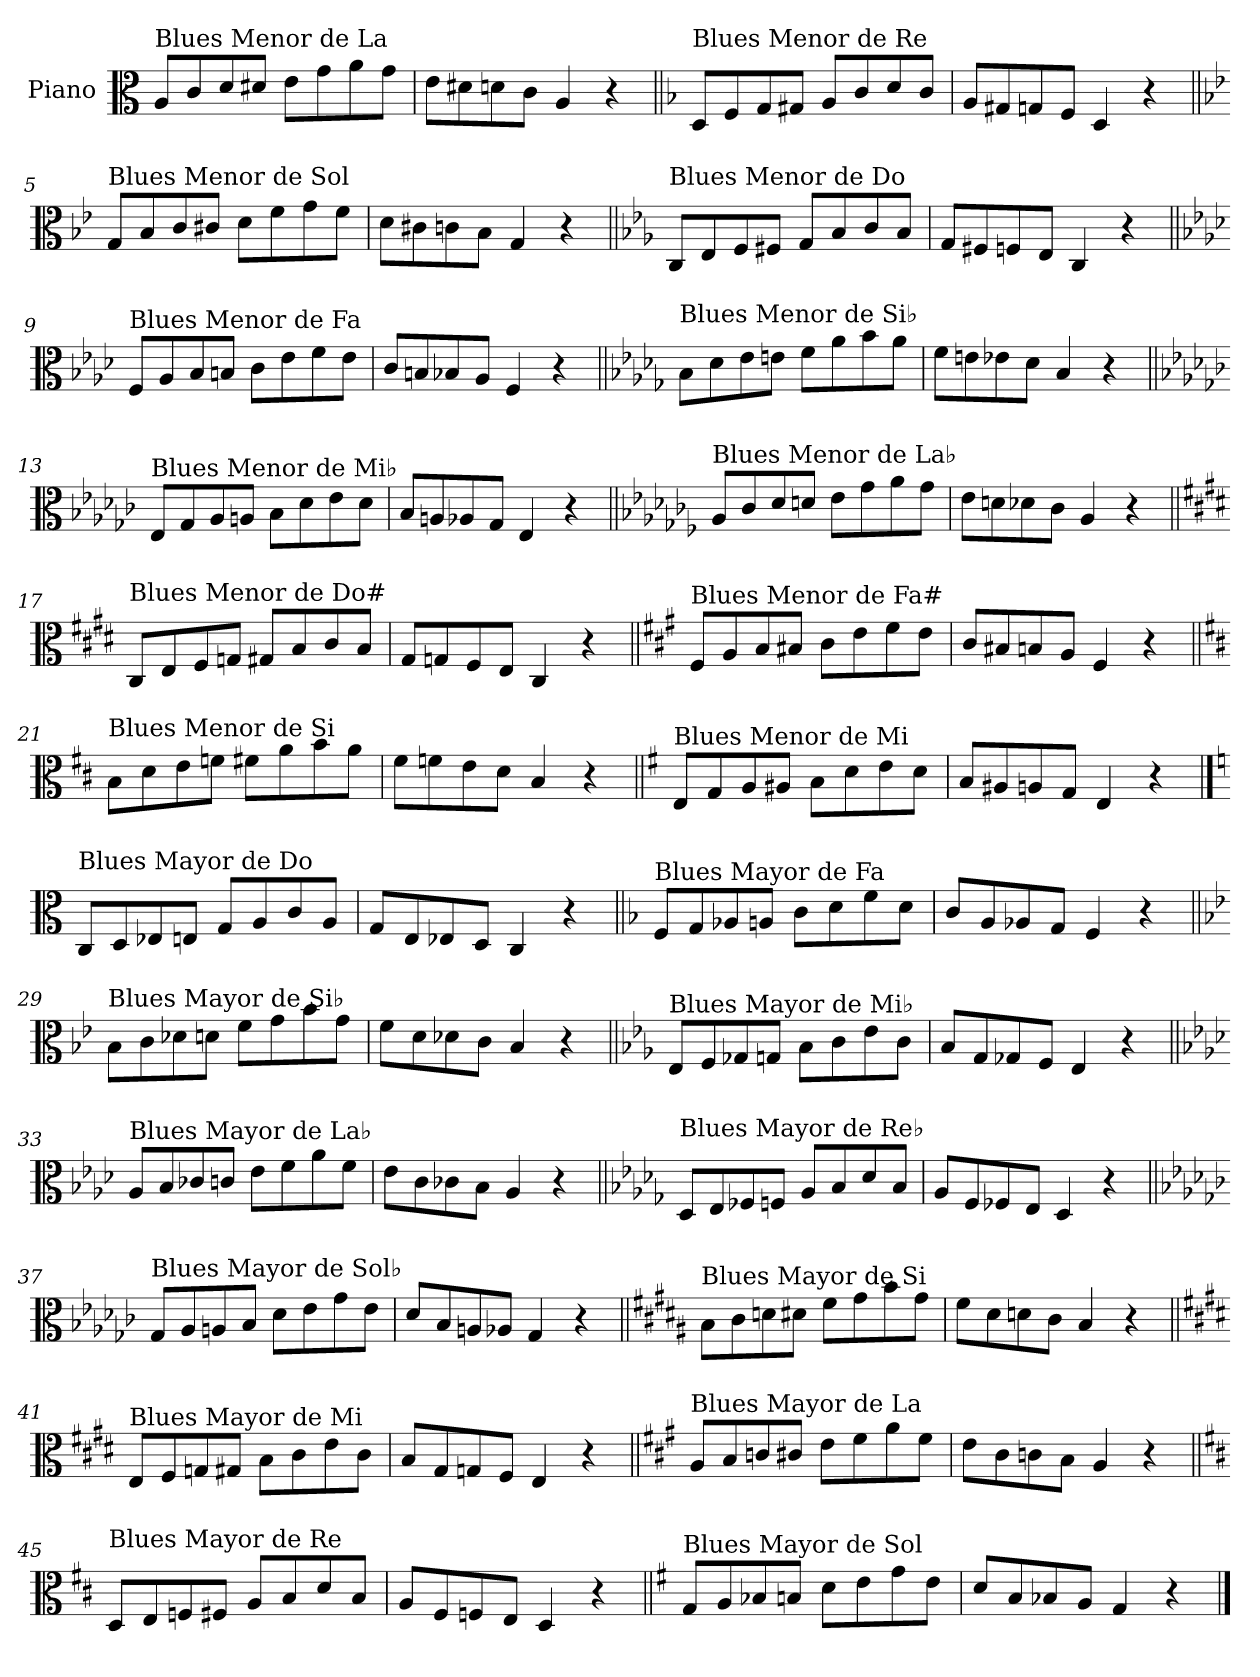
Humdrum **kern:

**kern
*part1
*staff1
*I"Piano
*I'Pno.
*clefC3
*k[]
=1
!LO:TX:a:t=Blues Menor de La
8A/L
8c/
8d/
8d#X/J
8e\L
8g\
8a\
8g\J
=2
8e\L
8d#X\
8dn\
8c\J
4A/
4r
=3||
*k[b-]
!LO:TX:a:t=Blues Menor de Re
8D/L
8F/
8G/
8G#X/J
8A/L
8c/
8d/
8c/J
=4
8A/L
8G#X/
8Gn/
8F/J
4D/
4r
!!LO:LB:g=z
=5||
*k[b-e-]
!LO:TX:a:t=Blues Menor de Sol
8G/L
8B-/
8c/
8c#X/J
8d\L
8f\
8g\
8f\J
=6
8d\L
8c#X\
8cn\
8B-\J
4G/
4r
=7||
*k[b-e-a-]
!LO:TX:a:t=Blues Menor de Do
8C/L
8E-/
8F/
8F#X/J
8G/L
8B-/
8c/
8B-/J
=8
8G/L
8F#X/
8Fn/
8E-/J
4C/
4r
!!LO:LB:g=z
=9||
*k[b-e-a-d-]
!LO:TX:a:t=Blues Menor de Fa
8F/L
8A-/
8B-/
8Bn/J
8c\L
8e-\
8f\
8e-\J
=10
8c/L
8Bn/
8B-X/
8A-/J
4F/
4r
=11||
*k[b-e-a-d-g-]
!LO:TX:a:t=Blues Menor de Si♭
8B-\L
8d-\
8e-\
8en\J
8f\L
8a-\
8b-\
8a-\J
=12
8f\L
8en\
8e-X\
8d-\J
4B-/
4r
!!LO:LB:g=z
=13||
*k[b-e-a-d-g-c-]
!LO:TX:a:t=Blues Menor de Mi♭
8E-/L
8G-/
8A-/
8An/J
8B-\L
8d-\
8e-\
8d-\J
=14
8B-/L
8An/
8A-X/
8G-/J
4E-/
4r
=15||
*k[b-e-a-d-g-c-f-]
!LO:TX:a:t=Blues Menor de La♭
8A-/L
8c-/
8d-/
8dn/J
8e-\L
8g-\
8a-\
8g-\J
=16
8e-\L
8dn\
8d-X\
8c-\J
4A-/
4r
!!LO:LB:g=z
=17||
*k[f#c#g#d#]
!LO:TX:a:t=Blues Menor de Do#
8C#/L
8E/
8F#/
8Gn/J
8G#X/L
8B/
8c#/
8B/J
=18
8G#/L
8Gn/
8F#/
8E/J
4C#/
4r
=19||
*k[f#c#g#]
!LO:TX:a:t=Blues Menor de Fa#
8F#/L
8A/
8B/
8B#X/J
8c#\L
8e\
8f#\
8e\J
=20
8c#/L
8B#X/
8Bn/
8A/J
4F#/
4r
!!LO:LB:g=z
=21||
*k[f#c#]
!LO:TX:a:t=Blues Menor de Si
8B\L
8d\
8e\
8fn\J
8f#X\L
8a\
8b\
8a\J
=22
8f#\L
8fn\
8e\
8d\J
4B/
4r
=23||
*k[f#]
!LO:TX:a:t=Blues Menor de Mi
8E/L
8G/
8A/
8A#X/J
8B\L
8d\
8e\
8d\J
=24
8B/L
8A#X/
8An/
8G/J
4E/
4r
!!LO:PB:g=z
==25
*k[]
!LO:TX:a:t=Blues Mayor de Do
8C/L
8D/
8E-X/
8En/J
8G/L
8A/
8c/
8A/J
=26
8G/L
8E/
8E-X/
8D/J
4C/
4r
=27||
*k[b-]
!LO:TX:a:t=Blues Mayor de Fa
8F/L
8G/
8A-X/
8An/J
8c\L
8d\
8f\
8d\J
=28
8c/L
8A/
8A-X/
8G/J
4F/
4r
!!LO:LB:g=z
=29||
*k[b-e-]
!LO:TX:a:t=Blues Mayor de Si♭
8B-\L
8c\
8d-X\
8dn\J
8f\L
8g\
8b-\
8g\J
=30
8f\L
8d\
8d-X\
8c\J
4B-/
4r
=31||
*k[b-e-a-]
!LO:TX:a:t=Blues Mayor de Mi♭
8E-/L
8F/
8G-X/
8Gn/J
8B-\L
8c\
8e-\
8c\J
=32
8B-/L
8G/
8G-X/
8F/J
4E-/
4r
!!LO:LB:g=z
=33||
*k[b-e-a-d-]
!LO:TX:a:t=Blues Mayor de La♭
8A-/L
8B-/
8c-X/
8cn/J
8e-\L
8f\
8a-\
8f\J
=34
8e-\L
8c\
8c-X\
8B-\J
4A-/
4r
=35||
*k[b-e-a-d-g-]
!LO:TX:a:t=Blues Mayor de Re♭
8D-/L
8E-/
8F-X/
8Fn/J
8A-/L
8B-/
8d-/
8B-/J
=36
8A-/L
8F/
8F-X/
8E-/J
4D-/
4r
!!LO:LB:g=z
=37||
*k[b-e-a-d-g-c-]
!LO:TX:a:t=Blues Mayor de Sol♭
8G-/L
8A-/
8An/
8B-/J
8d-\L
8e-\
8g-\
8e-\J
=38
8d-/L
8B-/
8An/
8A-X/J
4G-/
4r
=39||
*k[f#c#g#d#a#]
!LO:TX:a:t=Blues Mayor de Si
8B\L
8c#\
8dn\
8d#X\J
8f#\L
8g#\
8b\
8g#\J
=40
8f#\L
8d#\
8dn\
8c#\J
4B/
4r
!!LO:LB:g=z
=41||
*k[f#c#g#d#]
!LO:TX:a:t=Blues Mayor de Mi
8E/L
8F#/
8Gn/
8G#X/J
8B\L
8c#\
8e\
8c#\J
=42
8B/L
8G#/
8Gn/
8F#/J
4E/
4r
=43||
*k[f#c#g#]
!LO:TX:a:t=Blues Mayor de La
8A/L
8B/
8cn/
8c#X/J
8e\L
8f#\
8a\
8f#\J
=44
8e\L
8c#\
8cn\
8B\J
4A/
4r
!!LO:LB:g=z
=45||
*k[f#c#]
!LO:TX:a:t=Blues Mayor de Re
8D/L
8E/
8Fn/
8F#X/J
8A/L
8B/
8d/
8B/J
=46
8A/L
8F#/
8Fn/
8E/J
4D/
4r
=47||
*k[f#]
!LO:TX:a:t=Blues Mayor de Sol
8G/L
8A/
8B-X/
8Bn/J
8d\L
8e\
8g\
8e\J
=48
8d/L
8B/
8B-X/
8A/J
4G/
4r
==
*-
